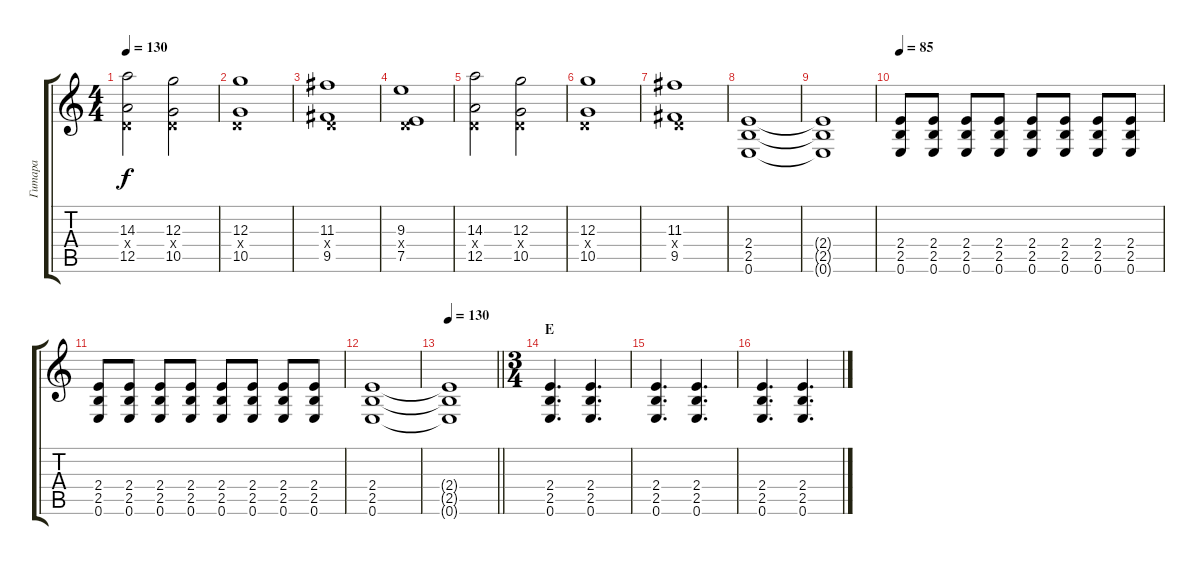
\track ("Гитара" "Гитара") {instrument acousticguitarsteel}
\staff {score tabs}
\tuning (E4 B3 G3 D3 A2 E2) {hide}
\ts (4 4)
\tempo 130
\clef g2
\ks c
(14.3 0.4{x} 12.5).2{dy f} (12.3 0.4{x} 10.5).2 |
(12.3 0.4{x} 10.5).1 |
(11.3 0.4{x} 9.5).1 |
(9.3 0.4{x} 7.5).1 |
(14.3 0.4{x} 12.5).2 (12.3 0.4{x} 10.5).2 |
(12.3 0.4{x} 10.5).1 |
(11.3 0.4{x} 9.5).1 |
(2.4 2.5 0.6).1 |
(2.4{t} 2.5{t} 0.6{t}).1 |
\tempo 85
(2.4 2.5 0.6).8 (2.4 2.5 0.6).8 (2.4 2.5 0.6).8 (2.4 2.5 0.6).8 (2.4 2.5 0.6).8 (2.4 2.5 0.6).8 (2.4 2.5 0.6).8 (2.4 2.5 0.6).8 |
(2.4 2.5 0.6).8 (2.4 2.5 0.6).8 (2.4 2.5 0.6).8 (2.4 2.5 0.6).8 (2.4 2.5 0.6).8 (2.4 2.5 0.6).8 (2.4 2.5 0.6).8 (2.4 2.5 0.6).8 |
(2.4 2.5 0.6).1{volume 11} |
\tempo 130
\barLineRight lightlight
(2.4{t} 2.5{t} 0.6{t}).1 |
\ts (3 4)
\section ("" "E")
(2.4 2.5 0.6).4{d} (2.4 2.5 0.6).4{d} |
(2.4 2.5 0.6).4{d} (2.4 2.5 0.6).4{d} |
(2.4 2.5 0.6).4{d} (2.4 2.5 0.6).4{d}
